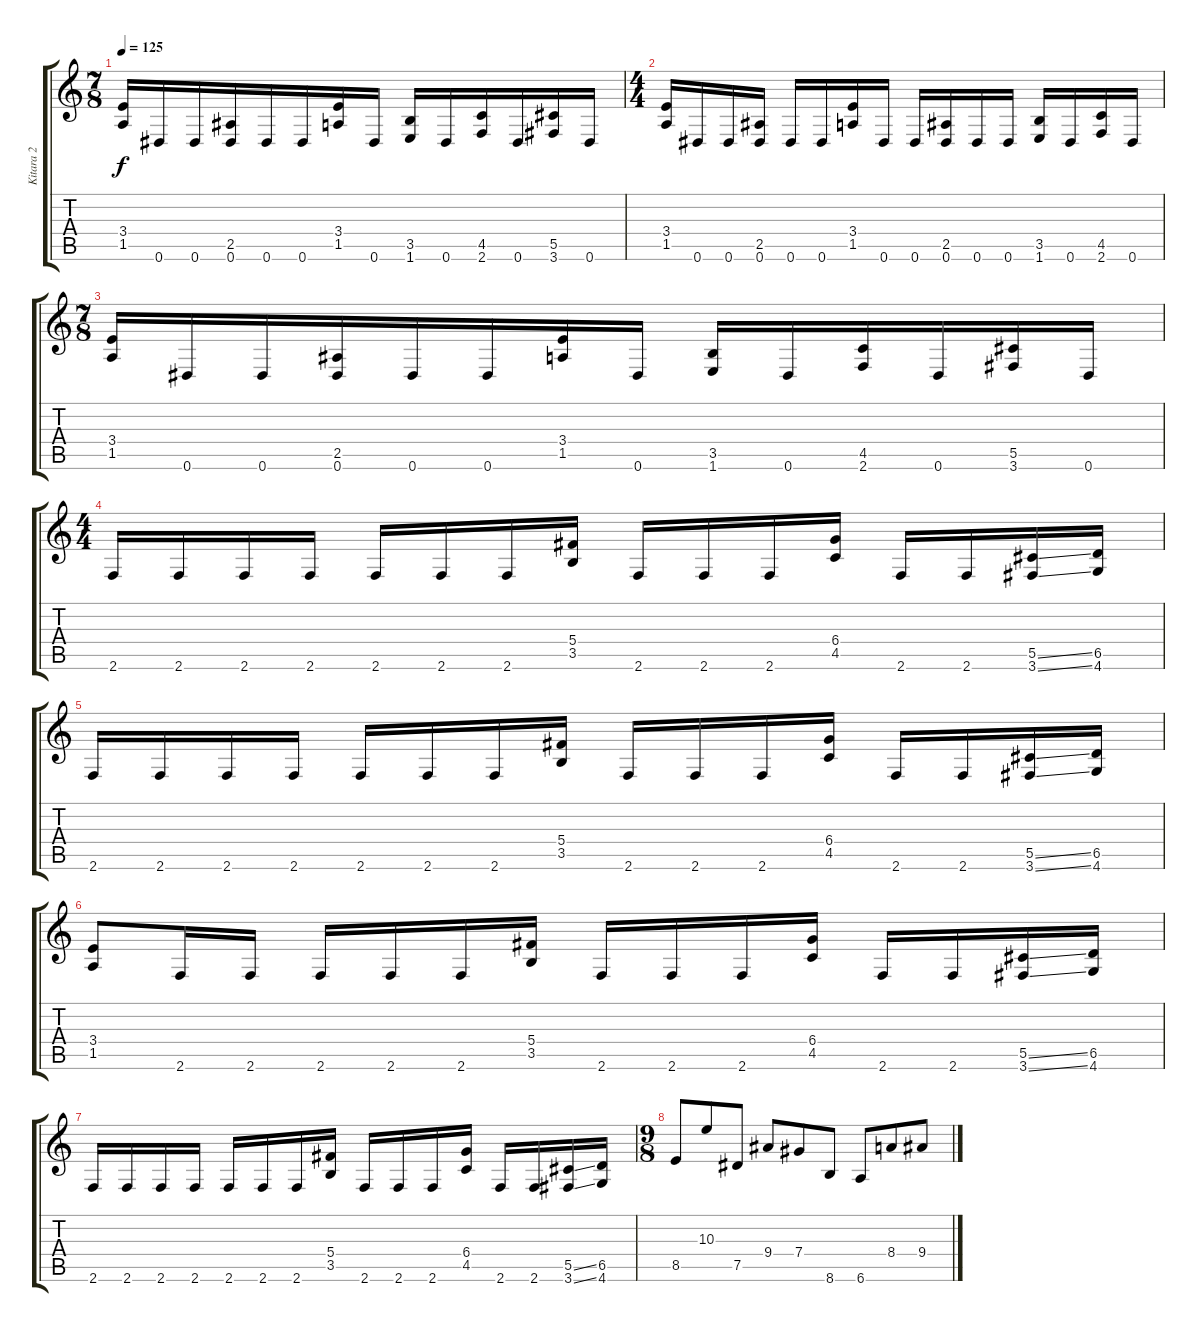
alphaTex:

\track ("Kitara 2" "Kitara 2") {instrument distortionguitar}
\staff {score tabs}
\tuning (Eb4 Bb3 Gb3 Db3 Ab2 Eb2) {hide}
\ts (7 8)
\tempo 125
\clef g2
\ks c
(3.4 1.5).16{dy f} 0.6.16 0.6.16 (2.5 0.6).16 0.6.16 0.6.16 (3.4 1.5).16 0.6.16 (3.5 1.6).16 0.6.16 (4.5 2.6).16 0.6.16 (5.5 3.6).16 0.6.16 |
\ts (4 4)
(3.4 1.5).16 0.6.16 0.6.16 (2.5 0.6).16 0.6.16 0.6.16 (3.4 1.5).16 0.6.16 0.6.16 (2.5 0.6).16 0.6.16 0.6.16 (3.5 1.6).16 0.6.16 (4.5 2.6).16 0.6.16 |
\ts (7 8)
(3.4 1.5).16 0.6.16 0.6.16 (2.5 0.6).16 0.6.16 0.6.16 (3.4 1.5).16 0.6.16 (3.5 1.6).16 0.6.16 (4.5 2.6).16 0.6.16 (5.5 3.6).16 0.6.16 |
\ts (4 4)
2.6.16 2.6.16 2.6.16 2.6.16 2.6.16 2.6.16 2.6.16 (5.4 3.5).16 2.6.16 2.6.16 2.6.16 (6.4 4.5).16 2.6.16 2.6.16 (5.5{ss} 3.6{ss}).16 (6.5 4.6).16 |
2.6.16 2.6.16 2.6.16 2.6.16 2.6.16 2.6.16 2.6.16 (5.4 3.5).16 2.6.16 2.6.16 2.6.16 (6.4 4.5).16 2.6.16 2.6.16 (5.5{ss} 3.6{ss}).16 (6.5 4.6).16 |
(3.4 1.5).8 2.6.16 2.6.16 2.6.16 2.6.16 2.6.16 (5.4 3.5).16 2.6.16 2.6.16 2.6.16 (6.4 4.5).16 2.6.16 2.6.16 (5.5{ss} 3.6{ss}).16 (6.5 4.6).16 |
2.6.16 2.6.16 2.6.16 2.6.16 2.6.16 2.6.16 2.6.16 (5.4 3.5).16 2.6.16 2.6.16 2.6.16 (6.4 4.5).16 2.6.16 2.6.16 (5.5{ss} 3.6{ss}).16 (6.5 4.6).16 |
\ts (9 8)
8.5.8 10.3.8 7.5.8 9.4.8 7.4.8 8.6.8 6.6.8 8.4.8 9.4.8
